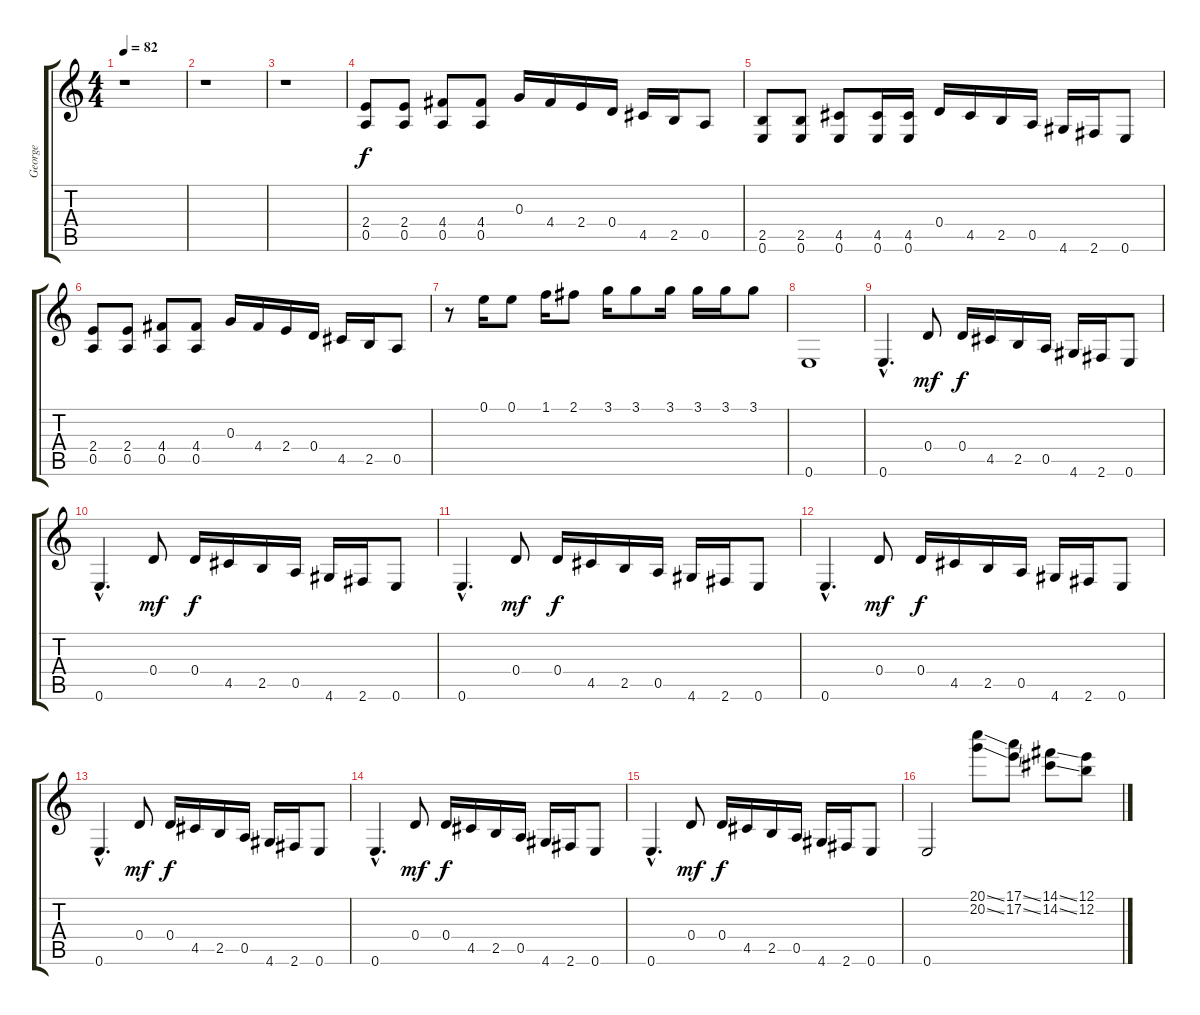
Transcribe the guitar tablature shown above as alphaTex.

\track ("George" "George") {instrument overdrivenguitar}
\staff {score tabs}
\tuning (E4 B3 G3 D3 A2 E2) {hide}
\ts (4 4)
\tempo 82
\clef g2
\ks c
r.1{dy f} |
r.1 |
r.1 |
(2.4 0.5).8 (2.4 0.5).8 (4.4 0.5).8 (4.4 0.5).8 0.3.16 4.4.16 2.4.16 0.4.16 4.5.16 2.5.16 0.5.8 |
(2.5 0.6).8 (2.5 0.6).8 (4.5 0.6).8 (4.5 0.6).16 (4.5 0.6).16 0.4.16 4.5.16 2.5.16 0.5.16 4.6.16 2.6.16 0.6.8 |
(2.4 0.5).8 (2.4 0.5).8 (4.4 0.5).8 (4.4 0.5).8 0.3.16 4.4.16 2.4.16 0.4.16 4.5.16 2.5.16 0.5.8 |
r.8 0.1.16 0.1.8 1.1.16 2.1.8 3.1.16 3.1.8 3.1.16 3.1.16 3.1.16 3.1.8 |
0.6.1 |
0.6{hac}.4{d} 0.4.8{dy mf} 0.4.16{dy f} 4.5.16 2.5.16 0.5.16 4.6.16 2.6.16 0.6.8 |
0.6{hac}.4{d} 0.4.8{dy mf} 0.4.16{dy f} 4.5.16 2.5.16 0.5.16 4.6.16 2.6.16 0.6.8 |
0.6{hac}.4{d} 0.4.8{dy mf} 0.4.16{dy f} 4.5.16 2.5.16 0.5.16 4.6.16 2.6.16 0.6.8 |
0.6{hac}.4{d} 0.4.8{dy mf} 0.4.16{dy f} 4.5.16 2.5.16 0.5.16 4.6.16 2.6.16 0.6.8 |
0.6{hac}.4{d} 0.4.8{dy mf} 0.4.16{dy f} 4.5.16 2.5.16 0.5.16 4.6.16 2.6.16 0.6.8 |
0.6{hac}.4{d} 0.4.8{dy mf} 0.4.16{dy f} 4.5.16 2.5.16 0.5.16 4.6.16 2.6.16 0.6.8 |
0.6{hac}.4{d} 0.4.8{dy mf} 0.4.16{dy f} 4.5.16 2.5.16 0.5.16 4.6.16 2.6.16 0.6.8 |
0.6.2 (20.1{ss} 20.2{ss}).8 (17.1{ss} 17.2{ss}).8 (14.1{ss} 14.2{ss}).8 (12.1{ss} 12.2{ss}).8
